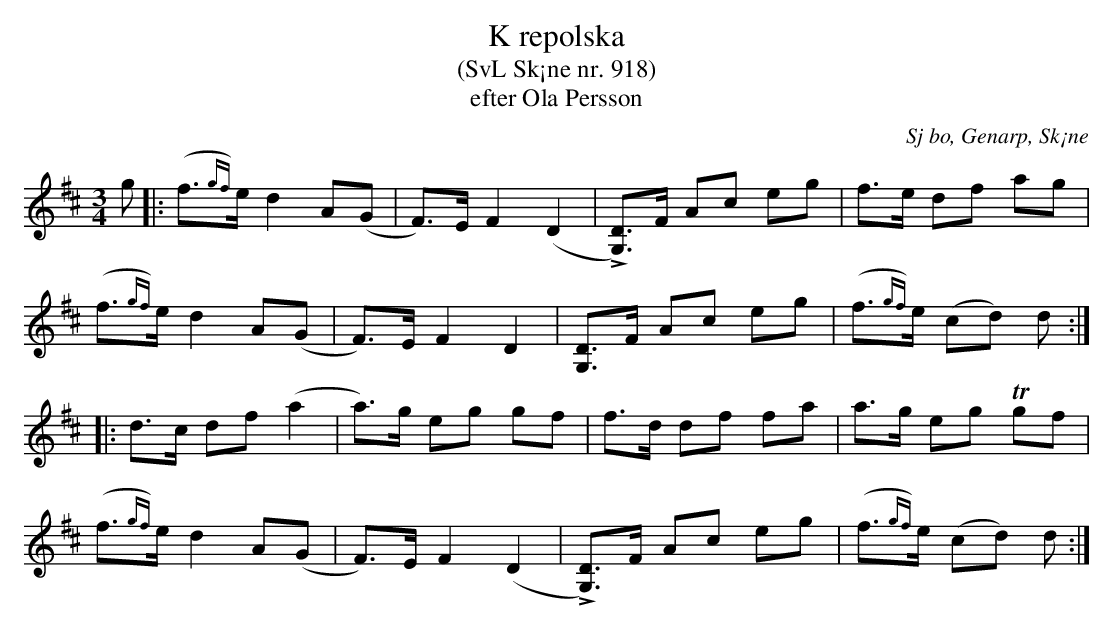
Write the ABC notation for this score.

X:1
T:K repolska
T:(SvL Sk¡ne nr. 918)
T:efter Ola Persson
O:Sj bo, Genarp, Sk¡ne
M:3/4
L:1/8
K:D
g |: (f{gf})>e d2 A(G | F)>E F2 (D2 | L[DG,])>F Ac eg | f>e df ag |
     (f{gf})>e d2 A(G | F)>E F2 D2 | [DG,]>F Ac eg | (f{gf})>e (cd) d :|
|: d>c df (a2 | a)>g eg gf | f>d df fa | a>g eg Tgf |
(f{gf})>e d2 A(G | F)>E F2 (D2 | L[DG,])>F Ac eg | (f{gf})>e (cd) d :|
